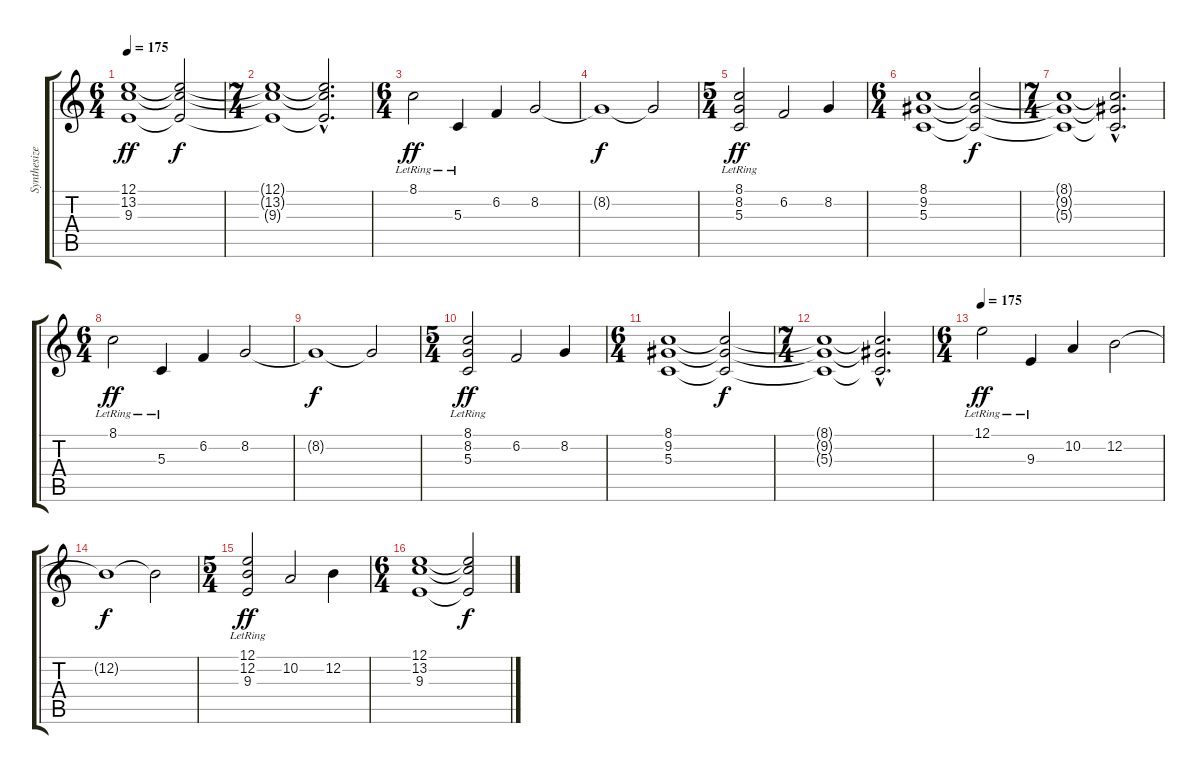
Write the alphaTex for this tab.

\track ("Synthesizer" "Synthesize") {instrument drawbarorgan}
\staff {score tabs}
\tuning (E4 B3 G3 D3 A2 E2) {hide}
\ts (6 4)
\tempo 175
\clef g2
\ks c
(12.1 13.2 9.3).1{dy ff} (12.1{t} 13.2{t} 9.3{t}).2{dy f} |
\ts (7 4)
(12.1{t} 13.2{t} 9.3{t}).1 (12.1{hac t} 13.2{hac t} 9.3{hac t}).2{d} |
\ts (6 4)
8.1{lr}.2{dy ff} 5.3{lr}.4 6.2.4 8.2.2 |
8.2{t}.1{dy f} 8.2{t}.2 |
\ts (5 4)
(8.1{lr} 8.2 5.3{lr}).2{dy ff} 6.2.2 8.2.4 |
\ts (6 4)
(8.1 9.2 5.3).1 (8.1{t} 9.2{t} 5.3{t}).2{dy f} |
\ts (7 4)
(8.1{t} 9.2{t} 5.3{t}).1 (8.1{hac t} 9.2{hac t} 5.3{hac t}).2{d} |
\ts (6 4)
8.1{lr}.2{dy ff} 5.3{lr}.4 6.2.4 8.2.2 |
8.2{t}.1{dy f} 8.2{t}.2 |
\ts (5 4)
(8.1{lr} 8.2 5.3{lr}).2{dy ff} 6.2.2 8.2.4 |
\ts (6 4)
(8.1 9.2 5.3).1 (8.1{t} 9.2{t} 5.3{t}).2{dy f} |
\ts (7 4)
(8.1{t} 9.2{t} 5.3{t}).1 (8.1{hac t} 9.2{hac t} 5.3{hac t}).2{d} |
\ts (6 4)
\tempo 175
12.1{lr}.2{dy ff} 9.3{lr}.4 10.2.4 12.2.2 |
12.2{t}.1{dy f} 12.2{t}.2 |
\ts (5 4)
(12.1{lr} 12.2 9.3{lr}).2{dy ff} 10.2.2 12.2.4 |
\ts (6 4)
(12.1 13.2 9.3).1 (12.1{t} 13.2{t} 9.3{t}).2{dy f}
